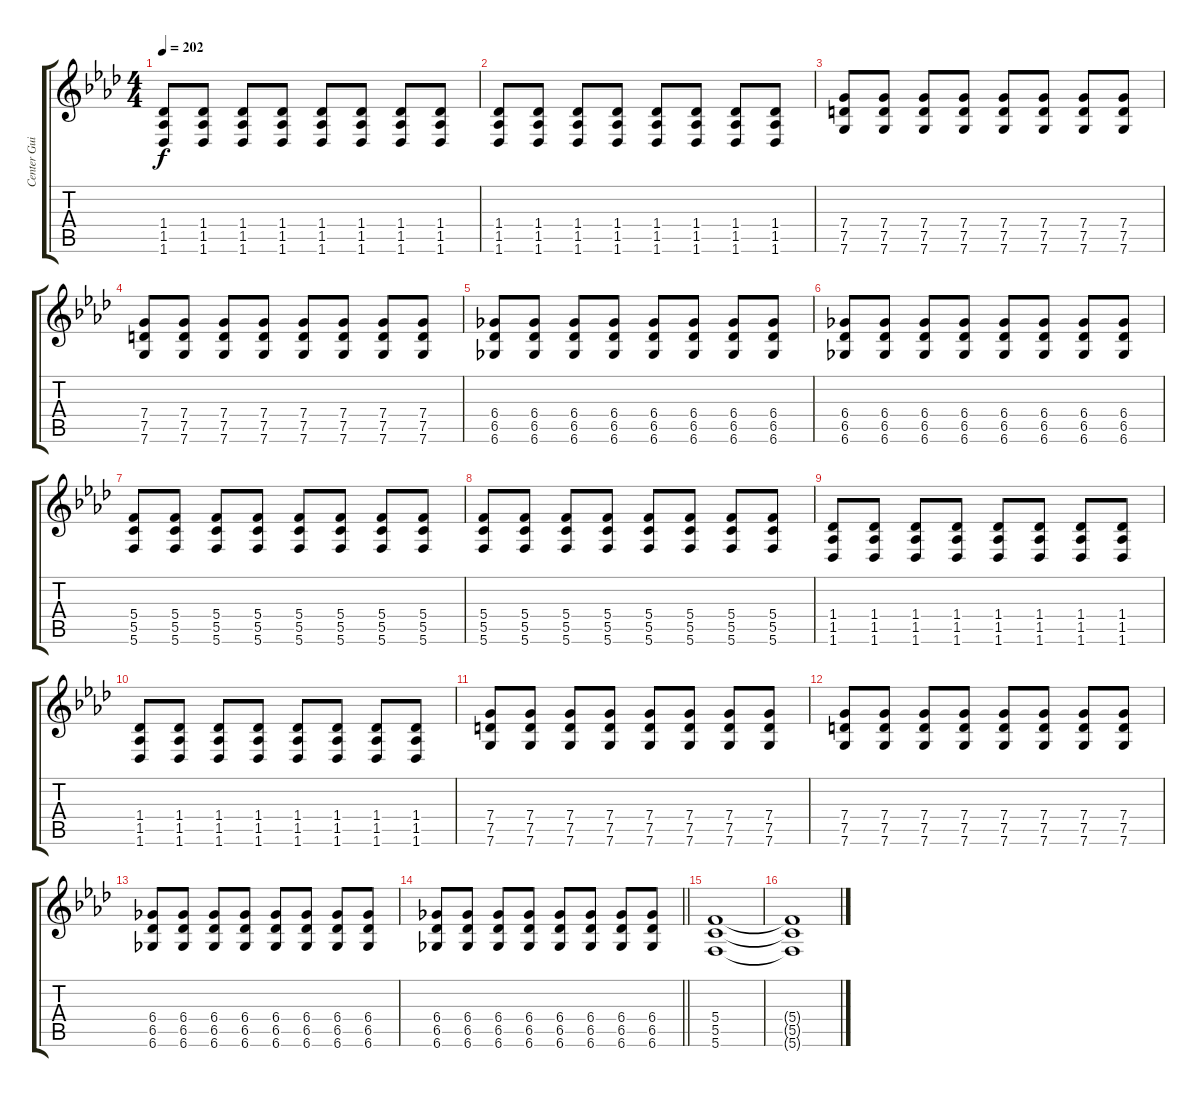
\track ("Center Guitar" "Center Gui") {instrument overdrivenguitar}
\staff {score tabs}
\tuning (D4 A3 F3 C3 G2 C2) {hide}
\ts (4 4)
\tempo 202
\clef g2
\ks ab
(1.4 1.5 1.6).8{dy f} (1.4 1.5 1.6).8 (1.4 1.5 1.6).8 (1.4 1.5 1.6).8 (1.4 1.5 1.6).8 (1.4 1.5 1.6).8 (1.4 1.5 1.6).8 (1.4 1.5 1.6).8 |
(1.4 1.5 1.6).8 (1.4 1.5 1.6).8 (1.4 1.5 1.6).8 (1.4 1.5 1.6).8 (1.4 1.5 1.6).8 (1.4 1.5 1.6).8 (1.4 1.5 1.6).8 (1.4 1.5 1.6).8 |
(7.4 7.5 7.6).8 (7.4 7.5 7.6).8 (7.4 7.5 7.6).8 (7.4 7.5 7.6).8 (7.4 7.5 7.6).8 (7.4 7.5 7.6).8 (7.4 7.5 7.6).8 (7.4 7.5 7.6).8 |
(7.4 7.5 7.6).8 (7.4 7.5 7.6).8 (7.4 7.5 7.6).8 (7.4 7.5 7.6).8 (7.4 7.5 7.6).8 (7.4 7.5 7.6).8 (7.4 7.5 7.6).8 (7.4 7.5 7.6).8 |
(6.4 6.5 6.6).8 (6.4 6.5 6.6).8 (6.4 6.5 6.6).8 (6.4 6.5 6.6).8 (6.4 6.5 6.6).8 (6.4 6.5 6.6).8 (6.4 6.5 6.6).8 (6.4 6.5 6.6).8 |
(6.4 6.5 6.6).8 (6.4 6.5 6.6).8 (6.4 6.5 6.6).8 (6.4 6.5 6.6).8 (6.4 6.5 6.6).8 (6.4 6.5 6.6).8 (6.4 6.5 6.6).8 (6.4 6.5 6.6).8 |
(5.4 5.5 5.6).8 (5.4 5.5 5.6).8 (5.4 5.5 5.6).8 (5.4 5.5 5.6).8 (5.4 5.5 5.6).8 (5.4 5.5 5.6).8 (5.4 5.5 5.6).8 (5.4 5.5 5.6).8 |
(5.4 5.5 5.6).8 (5.4 5.5 5.6).8 (5.4 5.5 5.6).8 (5.4 5.5 5.6).8 (5.4 5.5 5.6).8 (5.4 5.5 5.6).8 (5.4 5.5 5.6).8 (5.4 5.5 5.6).8 |
(1.4 1.5 1.6).8 (1.4 1.5 1.6).8 (1.4 1.5 1.6).8 (1.4 1.5 1.6).8 (1.4 1.5 1.6).8 (1.4 1.5 1.6).8 (1.4 1.5 1.6).8 (1.4 1.5 1.6).8 |
(1.4 1.5 1.6).8 (1.4 1.5 1.6).8 (1.4 1.5 1.6).8 (1.4 1.5 1.6).8 (1.4 1.5 1.6).8 (1.4 1.5 1.6).8 (1.4 1.5 1.6).8 (1.4 1.5 1.6).8 |
(7.4 7.5 7.6).8 (7.4 7.5 7.6).8 (7.4 7.5 7.6).8 (7.4 7.5 7.6).8 (7.4 7.5 7.6).8 (7.4 7.5 7.6).8 (7.4 7.5 7.6).8 (7.4 7.5 7.6).8 |
(7.4 7.5 7.6).8 (7.4 7.5 7.6).8 (7.4 7.5 7.6).8 (7.4 7.5 7.6).8 (7.4 7.5 7.6).8 (7.4 7.5 7.6).8 (7.4 7.5 7.6).8 (7.4 7.5 7.6).8 |
(6.4 6.5 6.6).8 (6.4 6.5 6.6).8 (6.4 6.5 6.6).8 (6.4 6.5 6.6).8 (6.4 6.5 6.6).8 (6.4 6.5 6.6).8 (6.4 6.5 6.6).8 (6.4 6.5 6.6).8 |
\barLineRight lightlight
(6.4 6.5 6.6).8 (6.4 6.5 6.6).8 (6.4 6.5 6.6).8 (6.4 6.5 6.6).8 (6.4 6.5 6.6).8 (6.4 6.5 6.6).8 (6.4 6.5 6.6).8 (6.4 6.5 6.6).8 |
(5.4 5.5 5.6).1 |
(5.4{t} 5.5{t} 5.6{t}).1
